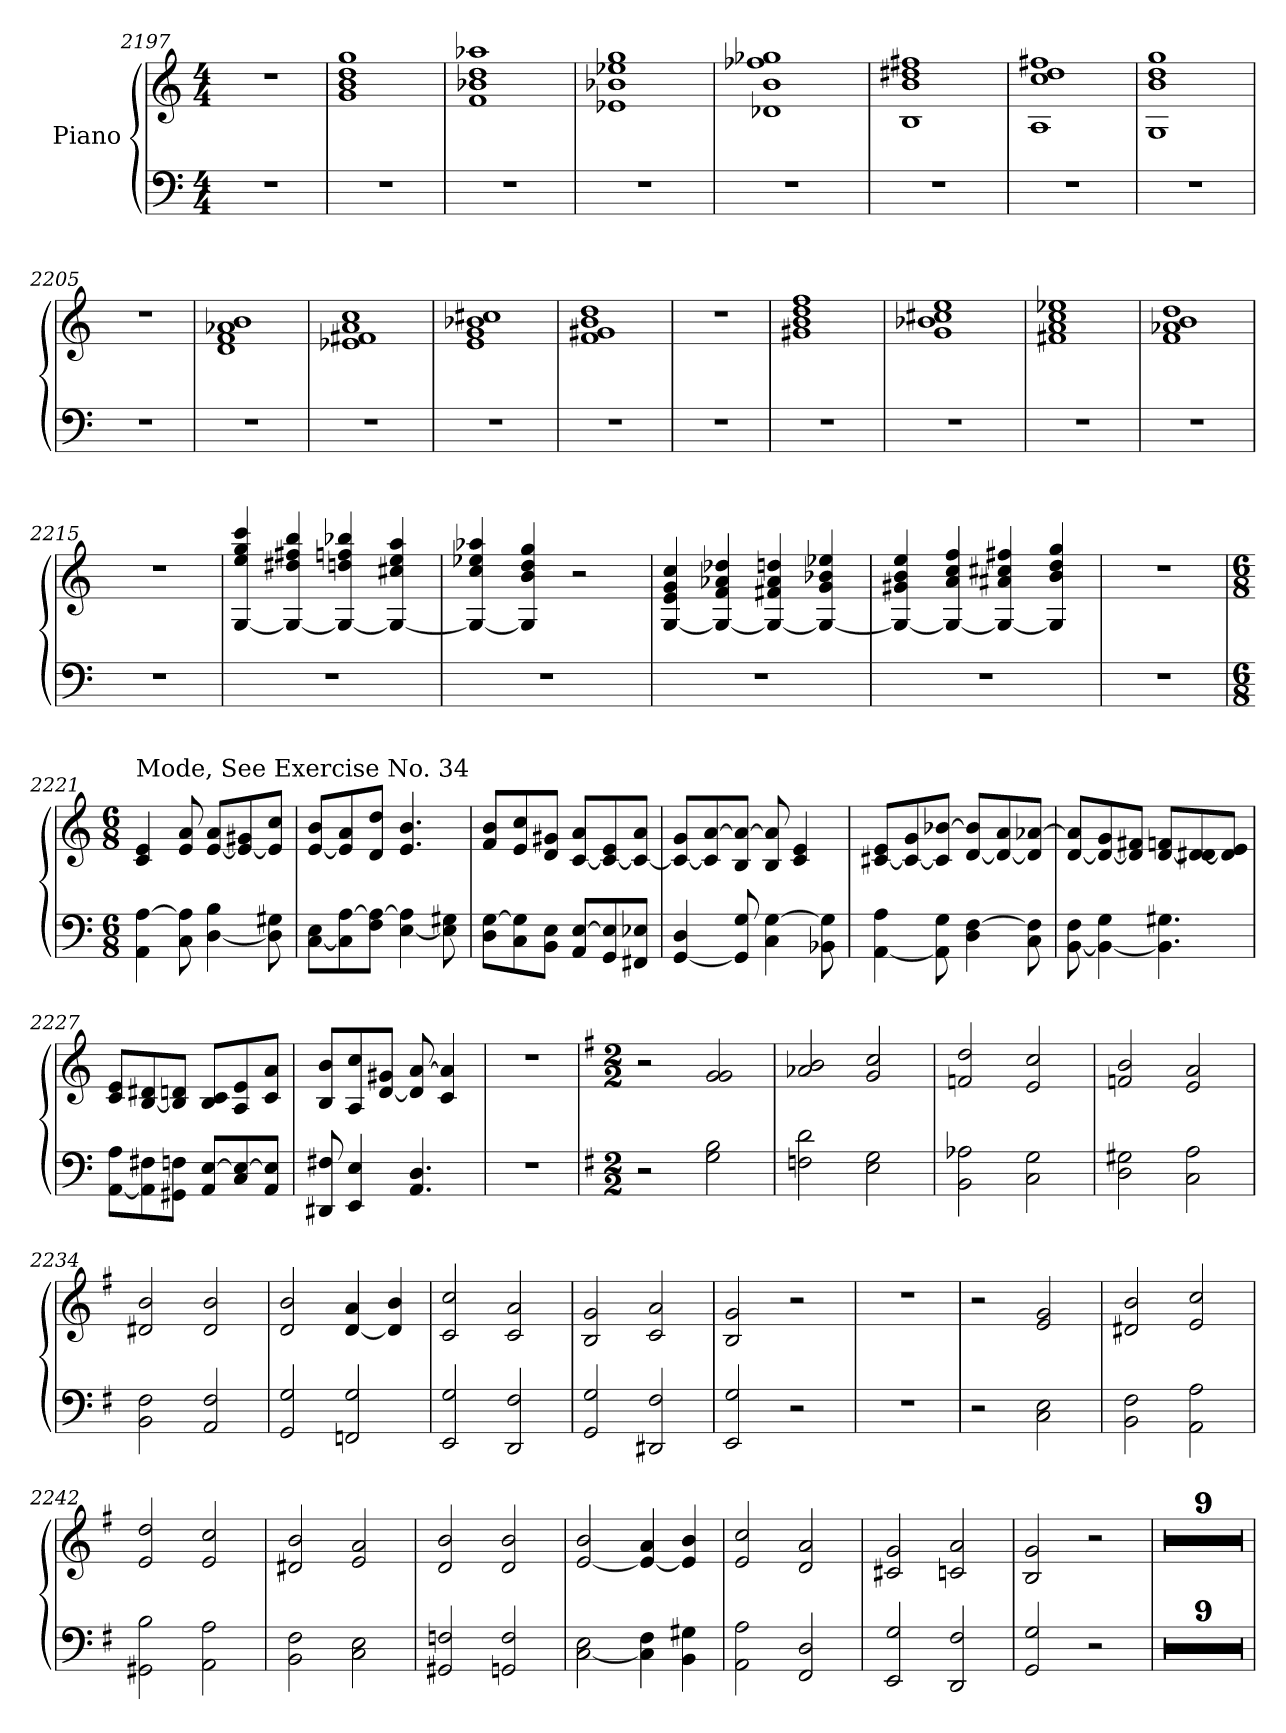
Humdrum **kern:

**kern	**kern
*part1	*part1
*staff2	*staff1
*I"Piano	*
*clefF4	*clefG2
*k[]	*k[]
*C:	*C:
*M4/4	*M4/4
=2197	=2197
1r	1r
=2198	=2198
1r	1g 1b 1dd 1gg
=2199	=2199
1r	1f 1b-X 1dd 1aa-X
=2200	=2200
1r	1e-X 1b-X 1ee-X 1gg
!!LO:LB:g=z
=2201	=2201
1r	1d-X 1b 1ff-X 1gg-X
=2202	=2202
1r	1B 1b 1dd#X 1ff#X
=2203	=2203
1r	1A 1cc 1dd 1ff#X
=2204	=2204
1r	1G 1b 1dd 1gg
=2205	=2205
1r	1r
=2206	=2206
1r	1d 1f 1a-X 1b
=2207	=2207
1r	1e-X 1f#X 1a 1cc
!!LO:LB:g=z
=2208	=2208
1r	1e 1g 1b-X 1cc#X
=2209	=2209
1r	1f 1g#X 1b 1dd
=2210	=2210
1r	1r
=2211	=2211
1r	1g#X 1b 1dd 1ff
=2212	=2212
1r	1g 1b-X 1cc#X 1ee
=2213	=2213
1r	1f#X 1a 1cc 1ee-X
=2214	=2214
1r	1f 1a-X 1b 1dd
!!LO:LB:g=z
=2215	=2215
1r	1r
=2216	=2216
1r	[4G/ 4ee/ 4gg/ 4ccc/
.	4G/_ 4dd#X/ 4ff#X/ 4bb/
.	4G/_ 4ddn/ 4ffn/ 4bb-X/
.	4G/_ 4cc#X/ 4ee/ 4aa/
=2217	=2217
1r	4G/_ 4cc/ 4ee-X/ 4aa-X/
.	4G/] 4b/ 4dd/ 4gg/
.	2r
=2218	=2218
1r	[4G/ 4e/ 4g/ 4cc/
.	4G/_ 4f/ 4a-X/ 4dd-X/
.	4G/_ 4f#X/ 4a-/ 4ddn/
.	4G/_ 4g/ 4b-X/ 4ee-X/
!!LO:LB:g=z
=2219	=2219
1r	4G/_ 4g#X/ 4b/ 4ee/
.	4G/_ 4a/ 4cc/ 4ff/
.	4G/_ 4a#X/ 4cc#X/ 4ff#X/
.	4G/] 4b/ 4dd/ 4gg/
=2220	=2220
1r	1r
=2221	=2221
*M6/8	*M6/8
!	!LO:TX:a:t=Mode, See Exercise No. 34
4AA\ [4A\	4c/ 4e/
8C\ 8A\]	8e/ 8a/
[4D\ 4B\	[8e/ 8a/L
.	8e/_ 8g#X/
8D\] 8G#X\	8e/] 8cc/J
=2222	=2222
[8C\ 8E\L	[8e/ 8b/L
8C\] [8A\	8e/] 8a/
8F\ 8A\_J	8d/ 8dd/J
[4E\ 4A\]	4.e/ 4.b/
8E\] 8G#X\	.
=2223	=2223
8D\ [8G\L	8f/ 8b/L
8C\ 8G\]	8e/ 8cc/
8BB\ 8E\J	8d/ 8g#X/J
8AA/ [8E/L	[8c/ 8a/L
8GG/ 8E/]	8c/_ 8e/
8FF#X/ 8E-X/J	8c/_ 8a/J
!!LO:PB:g=z
=2224	=2224
[4GG/ 4D/	8c/_ 8g/L
.	8c/] [8a/
8GG/] 8G/	8B/ 8a/_J
4C\ [4G\	8B/ 8a/]
.	4c/ 4e/
8BB-X\ 8G\]	.
=2225	=2225
[4AA\ 4A\	[8c#X/ 8e/L
.	8c#/_ 8g/
8AA\] 8G\	8c#/] [8b-X/J
4D\ [4F\	[8d/ 8b-/]L
.	8d/_ 8a/
8C\ 8F\]	8d/] [8a-X/J
=2226	=2226
[8BB\ 8F\	[8d/ 8a-/]L
4BB\_ 4G\	8d/_ 8g/
.	8d/] 8f#X/J
4.BB\] 4.G#X\	[8d/ 8fn/L
.	8d/_ 8d#X/
.	8d/] 8e/J
=2227	=2227
[8AA\ 8A\L	8c/ 8e/L
8AA\] 8F#X\	[8B/ 8d#X/
8GG#X\ 8Fn\J	8B/] 8dn/J
8AA/ [8E/L	8B/ 8c/L
8C/ 8E/_	8A/ 8e/
8AA/ 8E/]J	8c/ 8a/J
!!LO:LB:g=z
=2228	=2228
8DD#X/ 8F#X/	8B/ 8b/L
4EE/ 4E/	8A/ 8cc/
.	[8d/ 8g#X/J
4.AA/ 4.D/	8d/] [8a/
.	4c/ 4a/]
=2229	=2229
2.r	2.r
=2230	=2230
*k[f#]	*k[f#]
*G:	*G:
*M2/2	*M2/2
2r	2r
2G\ 2B\	2g/ 2g/
=2231	=2231
2Fn\ 2d\	2a-X/ 2b/
2E\ 2G\	2g/ 2cc/
=2232	=2232
2BB\ 2A-X\	2fn/ 2dd/
2C\ 2G\	2e/ 2cc/
=2233	=2233
2D\ 2G#X\	2fn/ 2b/
2C\ 2A\	2e/ 2a/
!!LO:LB:g=z
=2234	=2234
2BB\ 2F#\	2d#X/ 2b/
2AA/ 2F#/	2d#/ 2b/
=2235	=2235
2GG/ 2G/	2d/ 2b/
2FFn/ 2G/	[4d/ 4a/
.	4d/] 4b/
=2236	=2236
2EE/ 2G/	2c/ 2cc/
2DD/ 2F#/	2c/ 2a/
=2237	=2237
2GG/ 2G/	2B/ 2g/
2DD#X/ 2F#/	2c/ 2a/
=2238	=2238
2EE/ 2G/	2B/ 2g/
2r	2r
=2239	=2239
1r	1r
=2240	=2240
2r	2r
2C\ 2E\	2e/ 2g/
!!LO:LB:g=z
=2241	=2241
2BB\ 2F#\	2d#X/ 2b/
2AA\ 2A\	2e/ 2cc/
=2242	=2242
2GG#X\ 2B\	2e/ 2dd/
2AA\ 2A\	2e/ 2cc/
=2243	=2243
2BB\ 2F#\	2d#X/ 2b/
2C\ 2E\	2e/ 2a/
=2244	=2244
2GG#X/ 2Fn/	2d/ 2b/
2GGn/ 2F/	2d/ 2b/
=2245	=2245
[2C\ 2E\	[2e/ 2b/
4C\] 4F#\	4e/_ 4a/
4BB\ 4G#X\	4e/] 4b/
=2246	=2246
2AA\ 2A\	2e/ 2cc/
2FF#/ 2D/	2d/ 2a/
!!LO:LB:g=z
=2247	=2247
2EE/ 2G/	2c#X/ 2g/
2DD/ 2F#/	2cn/ 2a/
=2248	=2248
2GG/ 2G/	2B/ 2g/
2r	2r
=2249	=2249
1r	1r
=2250	=2250
1r	1r
=2251	=2251
1r	1r
=2252	=2252
1r	1r
=2253	=2253
1r	1r
=2254	=2254
1r	1r
!!LO:PB:g=z
=2255	=2255
1r	1r
=2256	=2256
1r	1r
=2257	=2257
1r	1r
=	=
*-	*-
